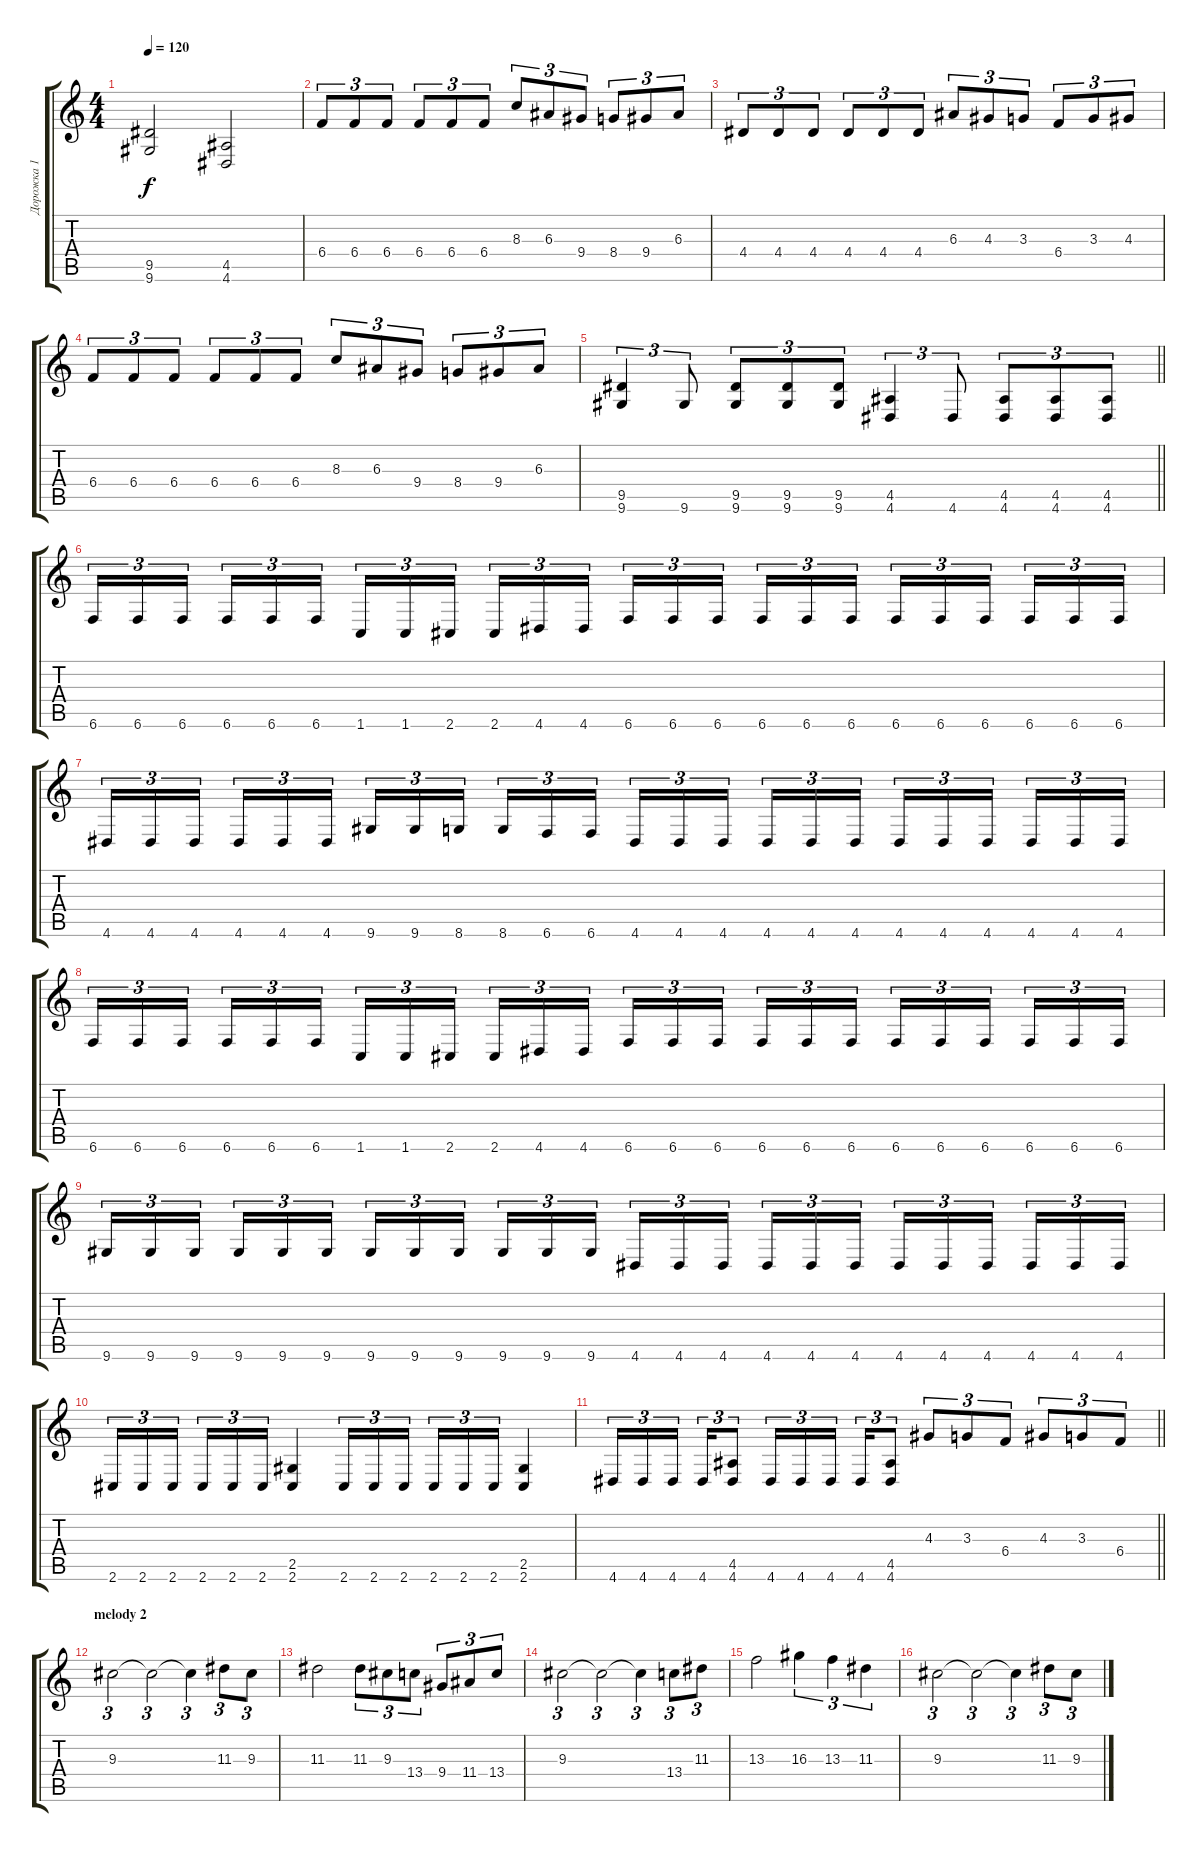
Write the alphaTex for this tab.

\track ("Дорожка 1" "Дорожка 1") {instrument distortionguitar}
\staff {score tabs}
\tuning (Db4 Ab3 E3 B2 Gb2 B1) {hide}
\ts (4 4)
\tempo 120
\clef g2
\ks c
(9.5 9.6).2{dy f} (4.5 4.6).2 |
6.4.8{tu (3 2)} 6.4.8{tu (3 2)} 6.4.8{tu (3 2)} 6.4.8{tu (3 2)} 6.4.8{tu (3 2)} 6.4.8{tu (3 2)} 8.3.8{tu (3 2)} 6.3.8{tu (3 2)} 9.4.8{tu (3 2)} 8.4.8{tu (3 2)} 9.4.8{tu (3 2)} 6.3.8{tu (3 2)} |
4.4.8{tu (3 2)} 4.4.8{tu (3 2)} 4.4.8{tu (3 2)} 4.4.8{tu (3 2)} 4.4.8{tu (3 2)} 4.4.8{tu (3 2)} 6.3.8{tu (3 2)} 4.3.8{tu (3 2)} 3.3.8{tu (3 2)} 6.4.8{tu (3 2)} 3.3.8{tu (3 2)} 4.3.8{tu (3 2)} |
6.4.8{tu (3 2)} 6.4.8{tu (3 2)} 6.4.8{tu (3 2)} 6.4.8{tu (3 2)} 6.4.8{tu (3 2)} 6.4.8{tu (3 2)} 8.3.8{tu (3 2)} 6.3.8{tu (3 2)} 9.4.8{tu (3 2)} 8.4.8{tu (3 2)} 9.4.8{tu (3 2)} 6.3.8{tu (3 2)} |
\barLineRight lightlight
(9.5 9.6).4{tu (3 2)} 9.6.8{tu (3 2)} (9.5 9.6).8{tu (3 2)} (9.5 9.6).8{tu (3 2)} (9.5 9.6).8{tu (3 2)} (4.5 4.6).4{tu (3 2)} 4.6.8{tu (3 2)} (4.5 4.6).8{tu (3 2)} (4.5 4.6).8{tu (3 2)} (4.5 4.6).8{tu (3 2)} |
\section ("" " ")
6.6.16{tu (3 2)} 6.6.16{tu (3 2)} 6.6.16{tu (3 2) beam splitsecondary} 6.6.16{tu (3 2)} 6.6.16{tu (3 2)} 6.6.16{tu (3 2)} 1.6.16{tu (3 2)} 1.6.16{tu (3 2)} 2.6.16{tu (3 2) beam splitsecondary} 2.6.16{tu (3 2)} 4.6.16{tu (3 2)} 4.6.16{tu (3 2)} 6.6.16{tu (3 2)} 6.6.16{tu (3 2)} 6.6.16{tu (3 2) beam splitsecondary} 6.6.16{tu (3 2)} 6.6.16{tu (3 2)} 6.6.16{tu (3 2)} 6.6.16{tu (3 2)} 6.6.16{tu (3 2)} 6.6.16{tu (3 2) beam splitsecondary} 6.6.16{tu (3 2)} 6.6.16{tu (3 2)} 6.6.16{tu (3 2)} |
4.6.16{tu (3 2)} 4.6.16{tu (3 2)} 4.6.16{tu (3 2) beam splitsecondary} 4.6.16{tu (3 2)} 4.6.16{tu (3 2)} 4.6.16{tu (3 2)} 9.6.16{tu (3 2)} 9.6.16{tu (3 2)} 8.6.16{tu (3 2) beam splitsecondary} 8.6.16{tu (3 2)} 6.6.16{tu (3 2)} 6.6.16{tu (3 2)} 4.6.16{tu (3 2)} 4.6.16{tu (3 2)} 4.6.16{tu (3 2) beam splitsecondary} 4.6.16{tu (3 2)} 4.6.16{tu (3 2)} 4.6.16{tu (3 2)} 4.6.16{tu (3 2)} 4.6.16{tu (3 2)} 4.6.16{tu (3 2) beam splitsecondary} 4.6.16{tu (3 2)} 4.6.16{tu (3 2)} 4.6.16{tu (3 2)} |
6.6.16{tu (3 2)} 6.6.16{tu (3 2)} 6.6.16{tu (3 2) beam splitsecondary} 6.6.16{tu (3 2)} 6.6.16{tu (3 2)} 6.6.16{tu (3 2)} 1.6.16{tu (3 2)} 1.6.16{tu (3 2)} 2.6.16{tu (3 2) beam splitsecondary} 2.6.16{tu (3 2)} 4.6.16{tu (3 2)} 4.6.16{tu (3 2)} 6.6.16{tu (3 2)} 6.6.16{tu (3 2)} 6.6.16{tu (3 2) beam splitsecondary} 6.6.16{tu (3 2)} 6.6.16{tu (3 2)} 6.6.16{tu (3 2)} 6.6.16{tu (3 2)} 6.6.16{tu (3 2)} 6.6.16{tu (3 2) beam splitsecondary} 6.6.16{tu (3 2)} 6.6.16{tu (3 2)} 6.6.16{tu (3 2)} |
9.6.16{tu (3 2)} 9.6.16{tu (3 2)} 9.6.16{tu (3 2) beam splitsecondary} 9.6.16{tu (3 2)} 9.6.16{tu (3 2)} 9.6.16{tu (3 2)} 9.6.16{tu (3 2)} 9.6.16{tu (3 2)} 9.6.16{tu (3 2) beam splitsecondary} 9.6.16{tu (3 2)} 9.6.16{tu (3 2)} 9.6.16{tu (3 2)} 4.6.16{tu (3 2)} 4.6.16{tu (3 2)} 4.6.16{tu (3 2) beam splitsecondary} 4.6.16{tu (3 2)} 4.6.16{tu (3 2)} 4.6.16{tu (3 2)} 4.6.16{tu (3 2)} 4.6.16{tu (3 2)} 4.6.16{tu (3 2) beam splitsecondary} 4.6.16{tu (3 2)} 4.6.16{tu (3 2)} 4.6.16{tu (3 2)} |
2.6.16{tu (3 2)} 2.6.16{tu (3 2)} 2.6.16{tu (3 2) beam splitsecondary} 2.6.16{tu (3 2)} 2.6.16{tu (3 2)} 2.6.16{tu (3 2)} (2.5 2.6).4 2.6.16{tu (3 2)} 2.6.16{tu (3 2)} 2.6.16{tu (3 2) beam splitsecondary} 2.6.16{tu (3 2)} 2.6.16{tu (3 2)} 2.6.16{tu (3 2)} (2.5 2.6).4 |
\barLineRight lightlight
4.6.16{tu (3 2)} 4.6.16{tu (3 2)} 4.6.16{tu (3 2) beam splitsecondary} 4.6.16{tu (3 2)} (4.5 4.6).8{tu (3 2)} 4.6.16{tu (3 2)} 4.6.16{tu (3 2)} 4.6.16{tu (3 2) beam splitsecondary} 4.6.16{tu (3 2)} (4.5 4.6).8{tu (3 2)} 4.3.8{tu (3 2)} 3.3.8{tu (3 2)} 6.4.8{tu (3 2)} 4.3.8{tu (3 2)} 3.3.8{tu (3 2)} 6.4.8{tu (3 2)} |
\section ("" "melody 2")
9.3.2{tu (3 2)} 9.3{t}.2{tu (3 2)} 9.3{t}.4{tu (3 2)} 11.3.8{tu (3 2)} 9.3.8{tu (3 2)} |
11.3.2 11.3.8{tu (3 2)} 9.3.8{tu (3 2)} 13.4.8{tu (3 2)} 9.4.8{tu (3 2)} 11.4.8{tu (3 2)} 13.4.8{tu (3 2)} |
9.3.2{tu (3 2)} 9.3{t}.2{tu (3 2)} 9.3{t}.4{tu (3 2)} 13.4.8{tu (3 2)} 11.3.8{tu (3 2)} |
13.3.2 16.3.4{tu (3 2)} 13.3.4{tu (3 2)} 11.3.4{tu (3 2)} |
9.3.2{tu (3 2)} 9.3{t}.2{tu (3 2)} 9.3{t}.4{tu (3 2)} 11.3.8{tu (3 2)} 9.3.8{tu (3 2)}
